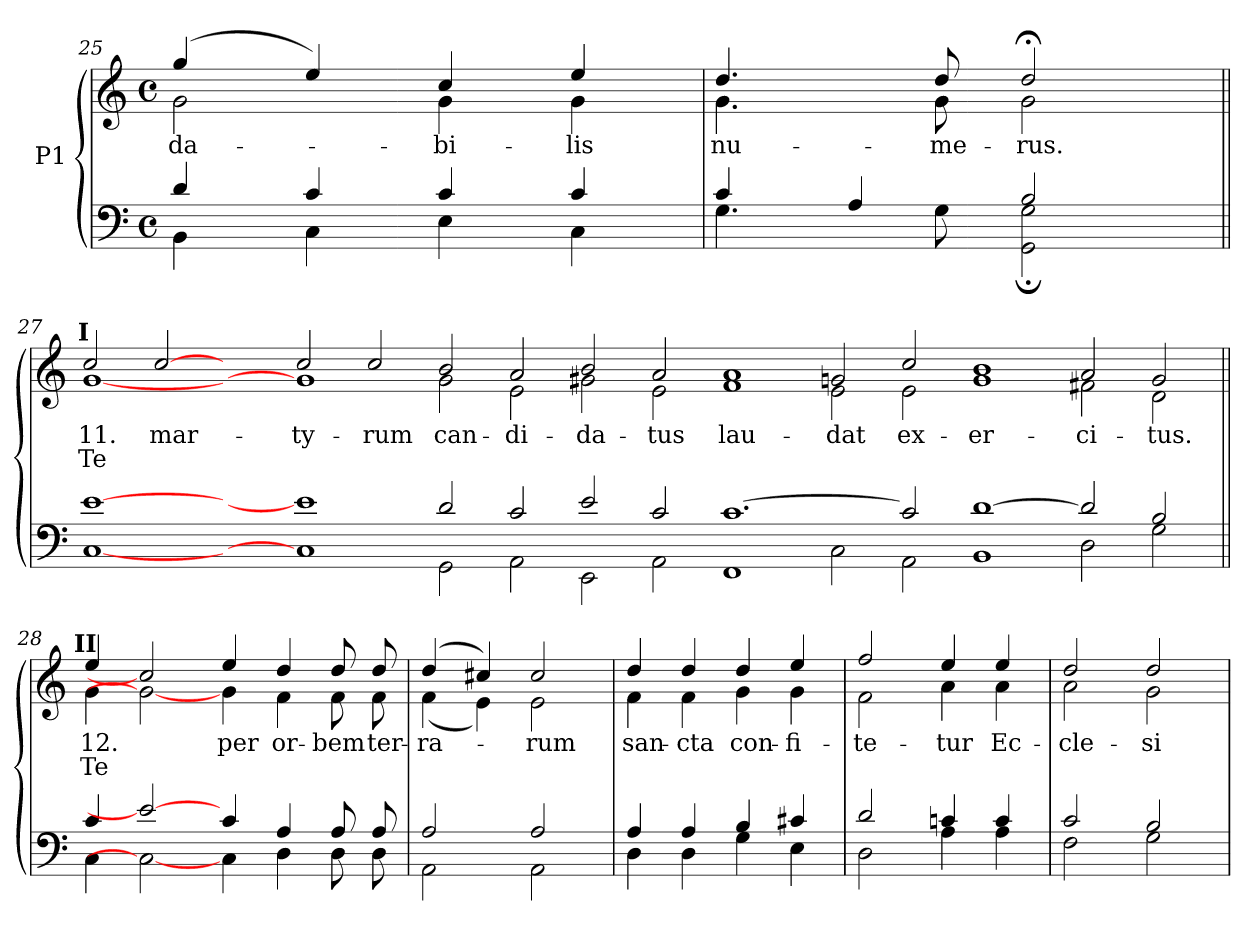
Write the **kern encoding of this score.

**kern	**kern	**text	**text
*part1	*part1	*part1	*part1
*staff2	*staff1	*staff1	*staff1
*I"P1	*	*	*
*clefF4	*clefG2	*	*
*k[]	*k[]	*	*
*C:	*C:	*	*
*M4/4	*M4/4	*	*
*met(c)	*met(c)	*	*
=25	=25	=25	=25
*^	*	*	*
!	!	!	!LO:LY:b:color=#000000	!
*	*	*^	*	*
4di/	4BBi\	(4ggi/	2gi\	-da-	.
4ci/	4Ci\	4eei/)	.	.	.
!	!	!	!	!LO:LY:b:color=#000000	!
4ci/	4Ei\	4cci/	4gi\	-bi-	.
!	!	!	!	!LO:LY:b:color=#000000	!
4ci/	4Ci\	4eei/	4gi\	-lis	.
=26	=26	=26	=26	=26	=26
!	!	!	!	!LO:LY:b:color=#000000	!
4ci/	4.Gi\	4.ddi/	4.gi\	nu-	.
4Ai/	.	.	.	.	.
!	!	!	!	!LO:LY:b:color=#000000	!
.	8Gi\	8ddi/	8gi\	-me-	.
!	!	!	!	!LO:LY:b:color=#000000	!
2Bi/	2GGi\; 2Gi;	2dd;i/	2gi\	-rus.	.
!!LO:LB:g=z	!!
=27||	=27||	=27||	=27||	=27||	=27||
!	!	!LO:TX:a:B:cj:t=I	!	!	!
!	!	!	!	!LO:LY:b:color=#000000	!LO:LY:b:color=#000000
[1ei	[1Ci	2cci/	[1gi	11.	Te
!	!	!	!	!LO:LY:b:color=#000000	!
.	.	[2cci	.	mar-	.
2ryy	2ryy	2ryy	2ryy	.	.
!	!	!	!	!LO:LY:b:color=#000000	!
1ei]	1Ci]	2cci/	1gi]	-ty-	.
!	!	!	!	!LO:LY:b:color=#000000	!
.	.	2cci/	.	-rum	.
!	!	!	!	!LO:LY:b:color=#000000	!
2di/	2GGi\	2bi/	2gi\	can-	.
!	!	!	!	!LO:LY:b:color=#000000	!
2ci/	2AAi\	2ai/	2ei\	-di-	.
!	!	!	!	!LO:LY:b:color=#000000	!
2ei/	2EEi\	2bi/	2g#Xi\	-da-	.
!	!	!	!	!LO:LY:b:color=#000000	!
2ci/	2AAi\	2ai/	2ei\	-tus	.
!	!	!	!	!LO:LY:b:color=#000000	!
[1.ci	1FFi	1ai	1fi	lau-	.
!	!	!	!	!LO:LY:b:color=#000000	!
.	2Ci\	2gi/	2ei\	-dat	.
!	!	!	!	!LO:LY:b:color=#000000	!
2ci/]	2AAi\	2cci/	2ei\	ex-	.
!	!	!	!	!LO:LY:b:color=#000000	!
[1di	1BBi	1bi	1gi	-er-	.
!	!	!	!	!LO:LY:b:color=#000000	!
2di/]	2Di\	2ai/	2f#Xi\	-ci-	.
!	!	!	!	!LO:LY:b:color=#000000	!
2Bi/	2Gi\	2gi/	2di\	-tus.	.
!!LO:LB:g=z	!!
=28||	=28||	=28||	=28||	=28||	=28||
!	!	!LO:TX:a:B:cj:t=II	!	!	!
!	!	!	!	!LO:LY:b:color=#000000	!LO:LY:b:color=#000000
4ci/	4Ci\	4eei/	4gi\	12.	Te
2ei_	2Ci_	2cci]	2gi_	.	.
!	!	!	!	!LO:LY:b:color=#000000	!
4ci/	4Ci\	4eei/	4gi\	per	.
!	!	!	!	!LO:LY:b:color=#000000	!
4Ai/	4Di\	4ddi/	4fi\	or-	.
!	!	!	!	!LO:LY:b:color=#000000	!
8Ai/	8Di\	8ddi/	8fi\	-bem	.
!	!	!	!	!LO:LY:b:color=#000000	!
8Ai/	8Di\	8ddi/	8fi\	ter-	.
=29	=29	=29	=29	=29	=29
!	!	!	!	!LO:LY:b:color=#000000	!
2Ai/	2AAi\	(4ddi/	(4fi\	-ra-	.
.	.	4cc#Xi/)	4ei\)	.	.
!	!	!	!	!LO:LY:b:color=#000000	!
2Ai/	2AAi\	2cc#i/	2ei\	-rum	.
=30	=30	=30	=30	=30	=30
!	!	!	!	!LO:LY:b:color=#000000	!
4Ai/	4Di\	4ddi/	4fi\	san-	.
!	!	!	!	!LO:LY:b:color=#000000	!
4Ai/	4Di\	4ddi/	4fi\	-cta	.
!	!	!	!	!LO:LY:b:color=#000000	!
4Bi/	4Gi\	4ddi/	4gi\	con-	.
!	!	!	!	!LO:LY:b:color=#000000	!
4c#Xi/	4Ei\	4eei/	4gi\	-fi-	.
=31	=31	=31	=31	=31	=31
!	!	!	!	!LO:LY:b:color=#000000	!
2di/	2Di\	2ffi/	2fi\	-te-	.
!	!	!	!	!LO:LY:b:color=#000000	!
4cni/	4Ai\	4eei/	4ai\	-tur	.
!	!	!	!	!LO:LY:b:color=#000000	!
4ci/	4Ai\	4eei/	4ai\	Ec-	.
=32	=32	=32	=32	=32	=32
!	!	!	!	!LO:LY:b:color=#000000	!
2ci/	2Fi\	2ddi/	2ai\	-cle-	.
!	!	!	!	!LO:LY:b:color=#000000	!
2Bi/	2Gi\	2ddi/	2gi\	-si-	.
*v	*v	*	*	*	*
*	*v	*v	*	*
=	=	=	=
*-	*-	*-	*-
